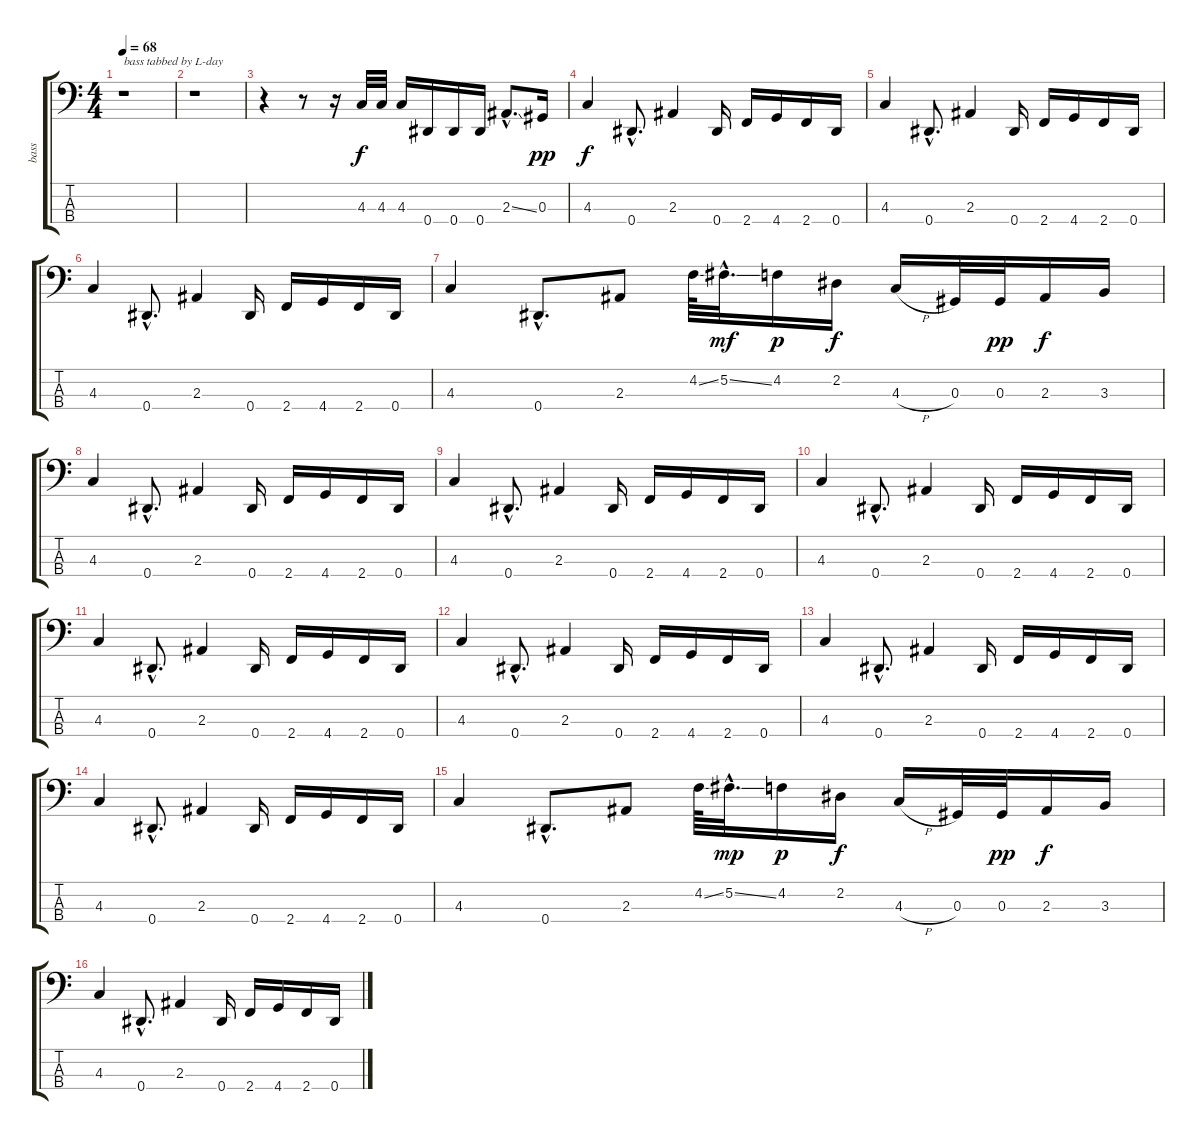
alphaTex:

\track ("bass" "bass") {instrument electricbassfinger}
\staff {score tabs}
\tuning (Gb2 Db2 Ab1 Eb1) {hide}
\ts (4 4)
\tempo 68
\clef f4
\ks c
r.1{txt "bass tabbed by L-day" dy f instrument electricbassfinger} |
r.1 |
r.4 r.8 r.16 4.3.32 4.3.32 4.3.16 0.4.16 0.4.16 0.4.16 2.3{ss hac}.8{d} 0.3.16{dy pp} |
4.3.4{dy f} 0.4{hac}.8{d} 2.3.4 0.4.16 2.4.16 4.4.16 2.4.16 0.4.16 |
4.3.4 0.4{hac}.8{d} 2.3.4 0.4.16 2.4.16 4.4.16 2.4.16 0.4.16 |
4.3.4 0.4{hac}.8{d} 2.3.4 0.4.16 2.4.16 4.4.16 2.4.16 0.4.16 |
4.3.4 0.4{hac}.8{d} 2.3.8 4.2{ss}.64 5.2{ss hac}.32{d dy mf} 4.2.16{dy p} 2.2.16{dy f} 4.3{h}.16 0.3.32 0.3.32{dy pp} 2.3.16{dy f} 3.3.16 |
4.3.4 0.4{hac}.8{d} 2.3.4 0.4.16 2.4.16 4.4.16 2.4.16 0.4.16 |
4.3.4 0.4{hac}.8{d} 2.3.4 0.4.16 2.4.16 4.4.16 2.4.16 0.4.16 |
4.3.4 0.4{hac}.8{d} 2.3.4 0.4.16 2.4.16 4.4.16 2.4.16 0.4.16 |
4.3.4 0.4{hac}.8{d} 2.3.4 0.4.16 2.4.16 4.4.16 2.4.16 0.4.16 |
4.3.4 0.4{hac}.8{d} 2.3.4 0.4.16 2.4.16 4.4.16 2.4.16 0.4.16 |
4.3.4 0.4{hac}.8{d} 2.3.4 0.4.16 2.4.16 4.4.16 2.4.16 0.4.16 |
4.3.4 0.4{hac}.8{d} 2.3.4 0.4.16 2.4.16 4.4.16 2.4.16 0.4.16 |
4.3.4 0.4{hac}.8{d} 2.3.8 4.2{ss}.64 5.2{ss hac}.32{d dy mp} 4.2.16{dy p} 2.2.16{dy f} 4.3{h}.16 0.3.32 0.3.32{dy pp} 2.3.16{dy f} 3.3.16 |
4.3.4 0.4{hac}.8{d} 2.3.4 0.4.16 2.4.16 4.4.16 2.4.16 0.4.16
